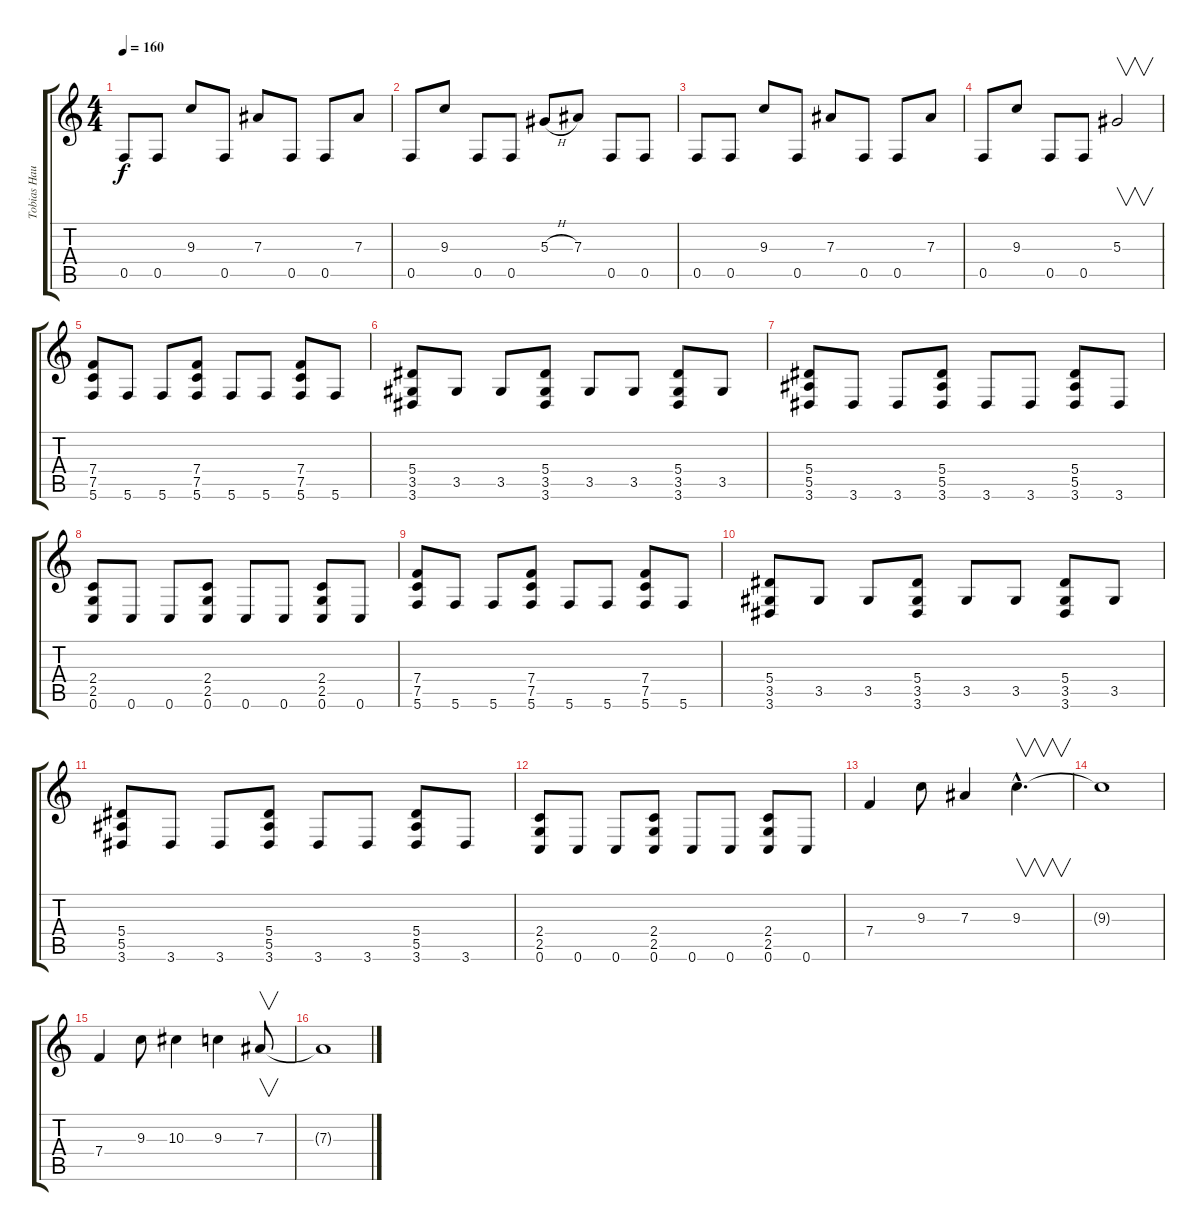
\track ("Tobias Hauke" "Tobias Hau") {instrument distortionguitar}
\staff {score tabs}
\tuning (C4 G3 Eb3 Bb2 F2 C2) {hide}
\ts (4 4)
\tempo 160
\clef g2
\ks c
0.5.8{dy f} 0.5.8 9.3.8 0.5.8 7.3.8 0.5.8 0.5.8 7.3.8 |
0.5.8 9.3.8 0.5.8 0.5.8 5.3{h}.8 7.3.8 0.5.8 0.5.8 |
0.5.8 0.5.8 9.3.8 0.5.8 7.3.8 0.5.8 0.5.8 7.3.8 |
0.5.8 9.3.8 0.5.8 0.5.8 5.3.2{v} |
(7.4 7.5 5.6).8 5.6.8 5.6.8 (7.4 7.5 5.6).8 5.6.8 5.6.8 (7.4 7.5 5.6).8 5.6.8 |
(5.4 3.5 3.6).8 3.5.8 3.5.8 (5.4 3.5 3.6).8 3.5.8 3.5.8 (5.4 3.5 3.6).8 3.5.8 |
(5.4 5.5 3.6).8 3.6.8 3.6.8 (5.4 5.5 3.6).8 3.6.8 3.6.8 (5.4 5.5 3.6).8 3.6.8 |
(2.4 2.5 0.6).8 0.6.8 0.6.8 (2.4 2.5 0.6).8 0.6.8 0.6.8 (2.4 2.5 0.6).8 0.6.8 |
(7.4 7.5 5.6).8 5.6.8 5.6.8 (7.4 7.5 5.6).8 5.6.8 5.6.8 (7.4 7.5 5.6).8 5.6.8 |
(5.4 3.5 3.6).8 3.5.8 3.5.8 (5.4 3.5 3.6).8 3.5.8 3.5.8 (5.4 3.5 3.6).8 3.5.8 |
(5.4 5.5 3.6).8 3.6.8 3.6.8 (5.4 5.5 3.6).8 3.6.8 3.6.8 (5.4 5.5 3.6).8 3.6.8 |
(2.4 2.5 0.6).8 0.6.8 0.6.8 (2.4 2.5 0.6).8 0.6.8 0.6.8 (2.4 2.5 0.6).8 0.6.8 |
7.4.4 9.3.8 7.3.4 9.3{hac}.4{v d} |
9.3{t}.1 |
7.4.4 9.3.8 10.3.4 9.3.4 7.3.8{v} |
7.3{t}.1
